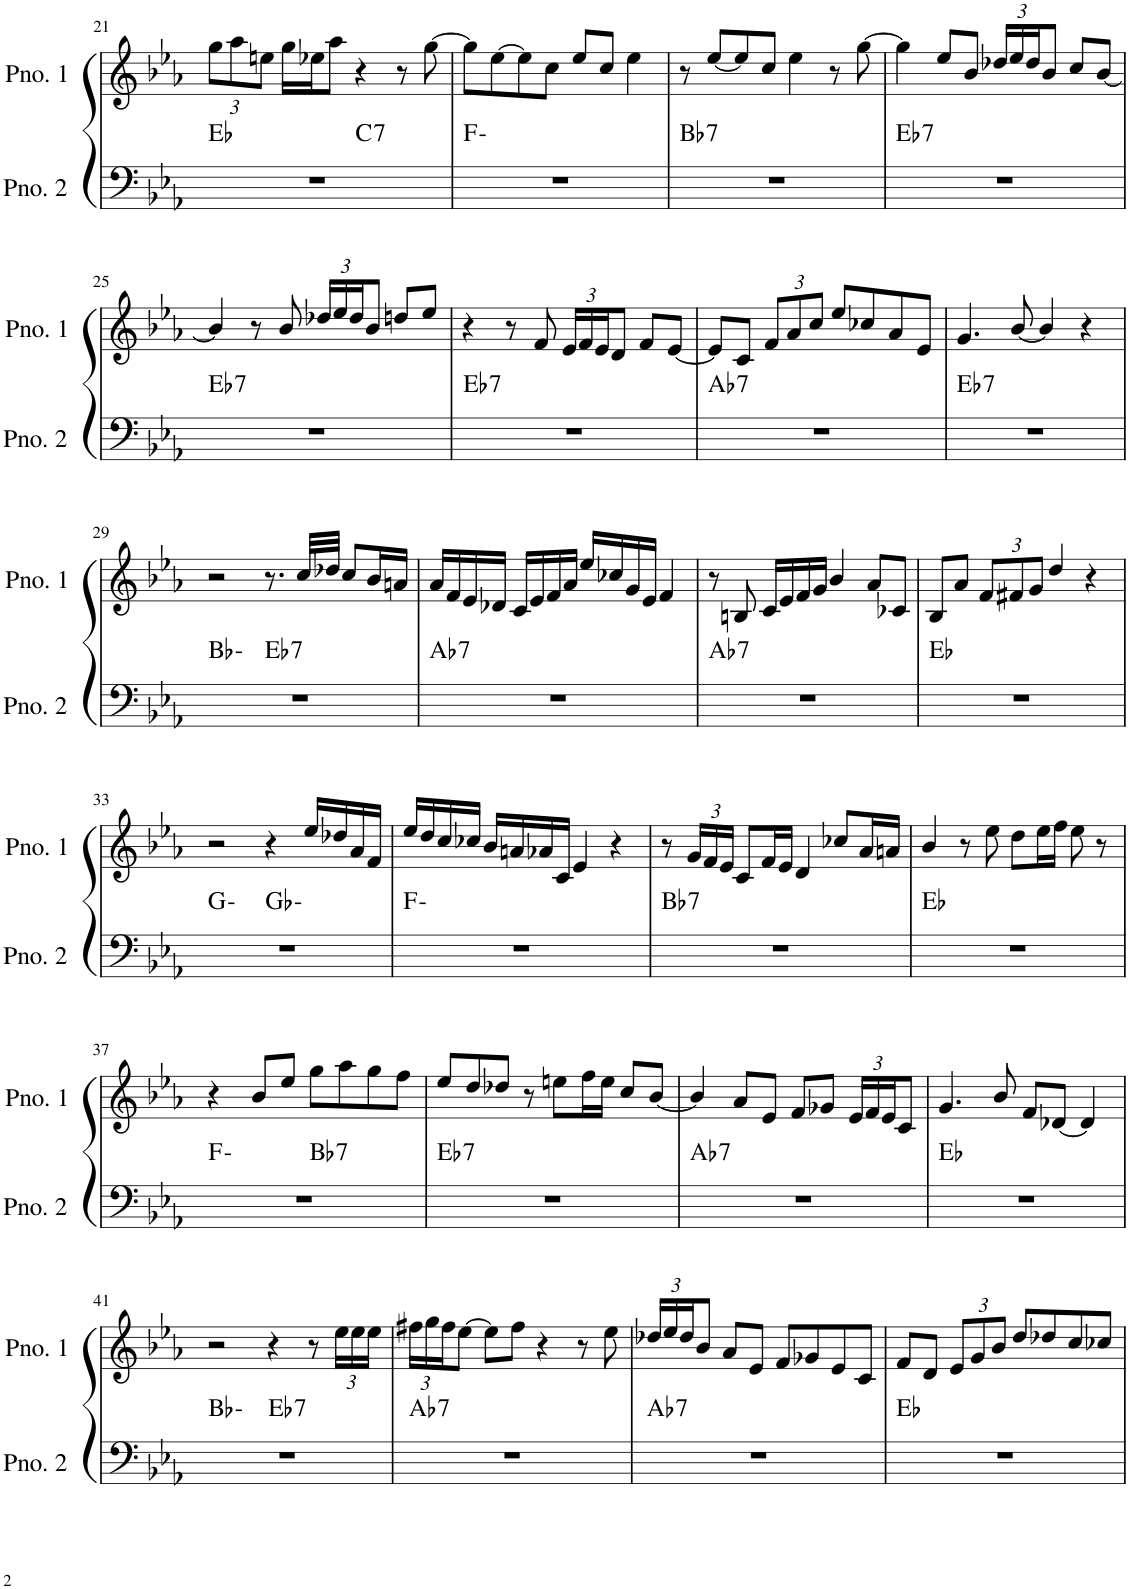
**kern	**harte	**kern
*part2	*part2	*part1
*staff2	*	*staff1
*I"ピアノ 2	*	*I"ピアノ 1
!!LO:PB:g=z
*clefF4	*	*clefG2
*k[b-e-a-]	*	*k[b-e-a-]
*M4/4	*	*M4/4
*	*	*Xbrackettup
=21	=21	=21
*^	*	*
1r	2ryy	Eb:maj	12gg\L
.	.	.	12aa-\
.	.	.	12een\J
.	.	.	16gg\LL
.	.	.	16ee-X\J
.	.	.	8aa-\J
!	!	!LO:H:kt=7	!
.	2ryy	C:7	4r
.	.	.	8r
.	.	.	[8gg\
*v	*v	*	*
=22	=22	=22
1r	F:min	8gg\L]
.	.	[8ee-\
.	.	8ee-\]
.	.	8cc\J
.	.	8ee-/L
.	.	8cc/J
.	.	4ee-\
=23	=23	=23
!	!LO:H:kt=7	!
1r	Bb:7	8r
.	.	[8ee-/L
.	.	8ee-/]
.	.	8cc/J
.	.	4ee-\
.	.	8r
.	.	[8gg\
=24	=24	=24
!	!LO:H:kt=7	!
1r	Eb:7	4gg\]
.	.	8ee-/L
.	.	8b-/J
.	.	24dd-X/LL
.	.	24ee-/
.	.	24dd-/J
.	.	8b-/J
.	.	8cc/L
.	.	[8b-/J
!!LO:LB:g=z
=25	=25	=25
!	!LO:H:kt=7	!
1r	Eb:7	4b-/]
.	.	8r
.	.	8b-/
.	.	24dd-X/LL
.	.	24ee-/
.	.	24dd-/J
.	.	8b-/J
.	.	8ddn/L
.	.	8ee-/J
=26	=26	=26
!	!LO:H:kt=7	!
1r	Eb:7	4r
.	.	8r
.	.	8f/
.	.	24e-/LL
.	.	24f/
.	.	24e-/J
.	.	8d/J
.	.	8f/L
.	.	[8e-/J
=27	=27	=27
!	!LO:H:kt=7	!
1r	Ab:7	8e-/L]
.	.	8c/J
.	.	12f/L
.	.	12a-/
.	.	12cc/J
.	.	8ee-/L
.	.	8cc-X/
.	.	8a-/
.	.	8e-/J
=28	=28	=28
!	!LO:H:kt=7	!
1r	Eb:7	4.g/
.	.	[8b-/
.	.	4b-/]
.	.	4r
!!LO:LB:g=z
=29	=29	=29
*^	*	*
1r	2ryy	Bb:min	2r
!	!	!LO:H:kt=7	!
.	2ryy	Eb:7	8.r
.	.	.	32cc/LLL
.	.	.	32dd-X/JJJ
.	.	.	8cc/L
.	.	.	16b-/L
.	.	.	16an/JJ
=30	=30	=30	=30
!	!	!LO:H:kt=7	!
*v	*v	*	*
1r	Ab:7	16a-/LL
.	.	16f/
.	.	16e-/
.	.	16d-X/JJ
.	.	16c/LL
.	.	16e-/
.	.	16f/
.	.	16a-/JJ
.	.	16ee-/LL
.	.	16cc-X/
.	.	16g/
.	.	16e-/JJ
.	.	4f/
=31	=31	=31
!	!LO:H:kt=7	!
1r	Ab:7	8r
.	.	8Bn/
.	.	16c/LL
.	.	16e-/
.	.	16f/
.	.	16g/JJ
.	.	4b-/
.	.	8a-/L
.	.	8c-X/J
=32	=32	=32
1r	Eb:maj	8B-/L
.	.	8a-/J
.	.	12f/L
.	.	12f#X/
.	.	12g/J
.	.	4dd/
.	.	4r
!!LO:LB:g=z
=33	=33	=33
*^	*	*
1r	2ryy	G:min	2r
.	2ryy	Gb:min	4r
.	.	.	16ee-/LL
.	.	.	16dd-X/
.	.	.	16a-/
.	.	.	16f/JJ
*v	*v	*	*
=34	=34	=34
1r	F:min	16ee-/LL
.	.	16dd/
.	.	16cc/
.	.	16cc-X/JJ
.	.	16b-/LL
.	.	16an/
.	.	16a-X/
.	.	16c/JJ
.	.	4e-/
.	.	4r
=35	=35	=35
!	!LO:H:kt=7	!
1r	Bb:7	8r
.	.	24g/LL
.	.	24f/
.	.	24e-/JJ
.	.	8c/L
.	.	16f/L
.	.	16e-/JJ
.	.	4d/
.	.	8cc-X/L
.	.	16a-/L
.	.	16an/JJ
=36	=36	=36
1r	Eb:maj	4b-/
.	.	8r
.	.	8ee-\
.	.	8dd\L
.	.	16ee-\L
.	.	16ff\JJ
.	.	8ee-\
.	.	8r
!!LO:LB:g=z
=37	=37	=37
*^	*	*
1r	2ryy	F:min	4r
.	.	.	8b-/L
.	.	.	8ee-/J
!	!	!LO:H:kt=7	!
.	2ryy	Bb:7	8gg\L
.	.	.	8aa-\
.	.	.	8gg\
.	.	.	8ff\J
=38	=38	=38	=38
!	!	!LO:H:kt=7	!
*v	*v	*	*
1r	Eb:7	8ee-/L
.	.	8dd/
.	.	8dd-X/J
.	.	8r
.	.	8een\L
.	.	16ff\L
.	.	16ee\JJ
.	.	8cc/L
.	.	[8b-/J
=39	=39	=39
!	!LO:H:kt=7	!
1r	Ab:7	4b-/]
.	.	8a-/L
.	.	8e-/J
.	.	8f/L
.	.	8g-X/J
.	.	24e-/LL
.	.	24f/
.	.	24e-/J
.	.	8c/J
=40	=40	=40
1r	Eb:maj	4.g/
.	.	8b-/
.	.	8f/L
.	.	[8d-X/J
.	.	4d-/]
!!LO:LB:g=z
=41	=41	=41
*^	*	*
1r	2ryy	Bb:min	2r
!	!	!LO:H:kt=7	!
.	2ryy	Eb:7	4r
.	.	.	8r
.	.	.	24ee-\LL
.	.	.	24ee-\
.	.	.	24ee-\JJ
=42	=42	=42	=42
!	!	!LO:H:kt=7	!
*v	*v	*	*
1r	Ab:7	24ff#X\LL
.	.	24gg\
.	.	24ff#\J
.	.	[8ee-\J
.	.	8ee-\L]
.	.	8ff#\J
.	.	4r
.	.	8r
.	.	8ee-\
=43	=43	=43
!	!LO:H:kt=7	!
1r	Ab:7	24dd-X/LL
.	.	24ee-/
.	.	24dd-/J
.	.	8b-/J
.	.	8a-/L
.	.	8e-/J
.	.	8f/L
.	.	8g-X/
.	.	8e-/
.	.	8c/J
=44	=44	=44
1r	Eb:maj	8f/L
.	.	8d/J
.	.	12e-/L
.	.	12g/
.	.	12b-/J
.	.	8dd/L
.	.	8dd-X/
.	.	8cc/
.	.	8cc-X/J
=	=	=
*-	*-	*-
